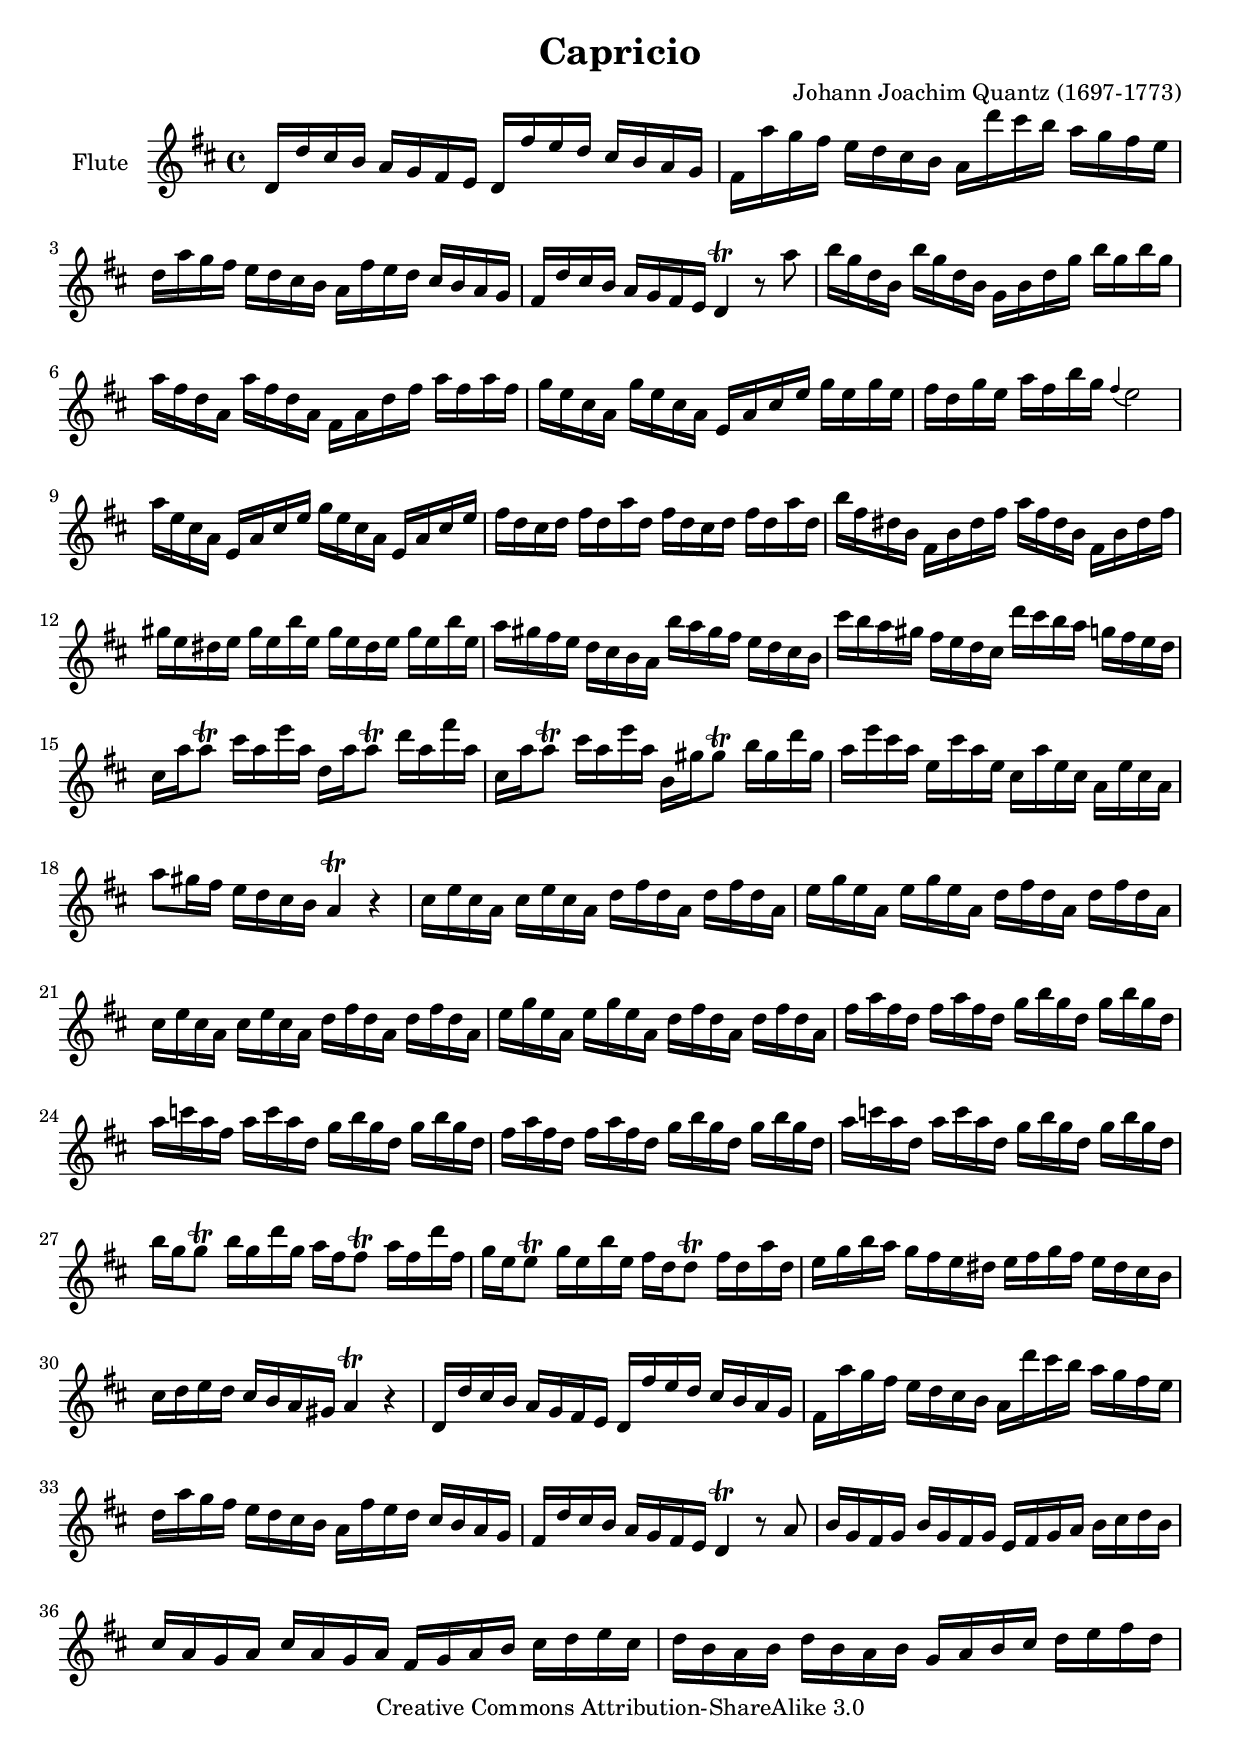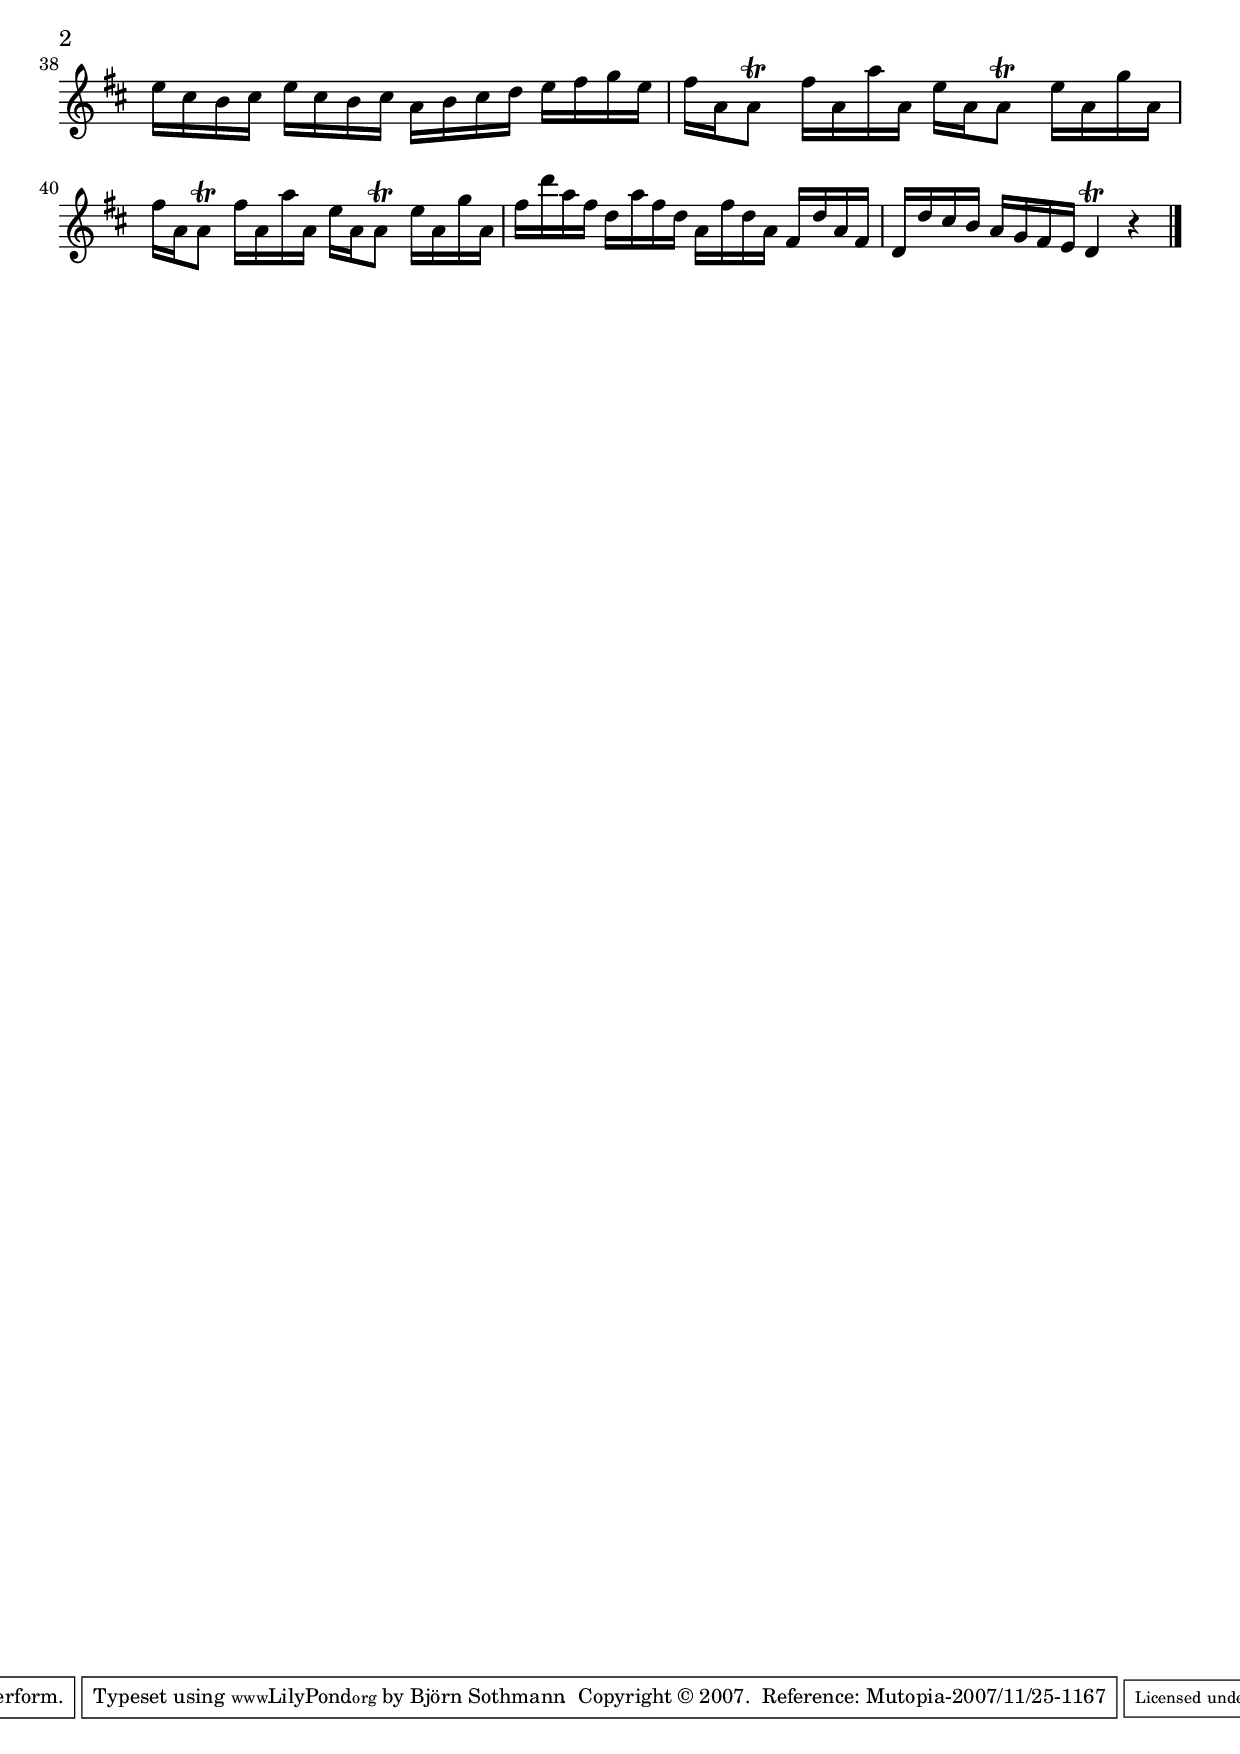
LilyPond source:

% Created on Sun Oct 28 11:49:10 CET 2007
\version "2.10.33"

\header {
	title = "Capricio"
	composer = "Johann Joachim Quantz (1697-1773)"
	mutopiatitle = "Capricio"
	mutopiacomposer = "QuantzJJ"
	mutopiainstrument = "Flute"
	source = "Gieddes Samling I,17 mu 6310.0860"
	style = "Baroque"
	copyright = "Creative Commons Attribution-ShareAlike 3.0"
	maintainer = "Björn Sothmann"
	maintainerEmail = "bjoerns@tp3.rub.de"
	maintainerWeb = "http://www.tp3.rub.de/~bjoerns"
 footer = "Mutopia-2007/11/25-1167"
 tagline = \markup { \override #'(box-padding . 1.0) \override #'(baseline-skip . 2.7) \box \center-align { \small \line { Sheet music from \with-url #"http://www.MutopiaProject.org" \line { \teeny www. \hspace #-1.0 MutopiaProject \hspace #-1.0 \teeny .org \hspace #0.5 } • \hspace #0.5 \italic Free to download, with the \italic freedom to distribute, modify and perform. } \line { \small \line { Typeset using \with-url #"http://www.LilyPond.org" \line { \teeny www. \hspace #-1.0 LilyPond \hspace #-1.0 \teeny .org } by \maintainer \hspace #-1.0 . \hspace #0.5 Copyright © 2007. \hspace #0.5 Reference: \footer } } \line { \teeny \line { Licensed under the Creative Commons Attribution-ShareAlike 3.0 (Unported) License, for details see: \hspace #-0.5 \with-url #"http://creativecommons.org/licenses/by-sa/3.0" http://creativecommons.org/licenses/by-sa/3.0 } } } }
}

\include "deutsch.ly"


staffFlute = \new Staff  {
	\time 4/4
	\override Score.MetronomeMark #'stencil = ##f
	\tempo 4 = 100 
	\set Staff.instrumentName="Flute"
	\set Staff.midiInstrument="flute"
	\key d \major
	\clef treble
	\relative c' {
		d16 d' cis h a g fis e d fis' e d cis h a g |
		fis a' g fis e d cis h a d' cis h a g fis e |
		d a' g fis e d cis h a fis' e d cis h a g |
		fis d' cis h a g fis e d4\trill r8 a'' |
		h16 g d h h' g d h g h d g h g h g |
		a fis d a a' fis d a fis a d fis a fis a fis |
		g e cis a g' e cis a e a cis e g e g e |
		fis d g e a fis h g \appoggiatura fis4 e2 |
		a16 e cis a e a cis e g e cis a e a cis e |
		fis d cis d fis d a' d, fis d cis d fis d a' d, |
		h' fis dis h fis h dis fis a fis dis h fis h dis fis |
		gis e dis e gis e h' e, gis e dis e gis e h' e, |
		a gis fis e d cis h a h' a gis fis e d cis h |
		cis' h a gis fis e d cis d' cis h a g fis e d |
		cis a' a8\trill cis16 a e' a, d, a' a8\trill d16 a fis' a, |
		cis, a' a8\trill cis16 a e' a, h, gis' gis8\trill h16 gis d' gis, |
		a e' cis a e cis' a e cis a' e cis a e' cis a |
		a'8 gis16 fis e d cis h a4\trill r |
		cis16 e cis a cis e cis a d fis d a d fis d a |
		e' g e a, e' g e a, d fis d a d fis d a |
		cis e cis a cis e cis a d fis d a d fis d a |
		e' g e a, e' g e a, d fis d a d fis d a |
		fis' a fis d fis a fis d g h g d g h g d |
		a' c a fis a c a d, g h g d g h g d |
		fis a fis d fis a fis d g h g d g h g d |
		a' c a d, a' c a d, g h g d g h g d |
		h' g g8\trill h16 g d' g, a fis fis8\trill a16 fis d' fis, |
		g e e8\trill g16 e h' e, fis d d8\trill fis16 d a' d, |
		e g h a g fis e dis e fis g fis e dis cis h |
		cis d e d cis h a gis a4\trill r |
		d,16 d' cis h a g fis e d fis' e d cis h a g |
		fis a' g fis e d cis h a d' cis h a g fis e |
		d a' g fis e d cis h a fis' e d cis h a g |
		fis d' cis h a g fis e d4\trill r8 a' |
		h16 g fis g h g fis g e fis g a h cis d h |
		cis a g a cis a g a fis g a h cis d e cis |
		d h a h d h a h g a h cis d e fis d |
		e cis h cis e cis h cis a h cis d e fis g e |
		fis a, a8\trill fis'16 a, a' a, e' a, a8\trill e'16 a, g' a, |
		fis' a, a8\trill fis'16 a, a' a, e' a, a8\trill e'16 a, g' a, |
		fis' d' a fis d a' fis d a fis' d a fis d' a fis |
		d d' cis h a g fis e d4\trill r
	\bar "|."
	}

}


\score {
	<<
		\staffFlute
	>>
	
	\midi {
	}

	\layout  {
	}
}

\paper {
}

